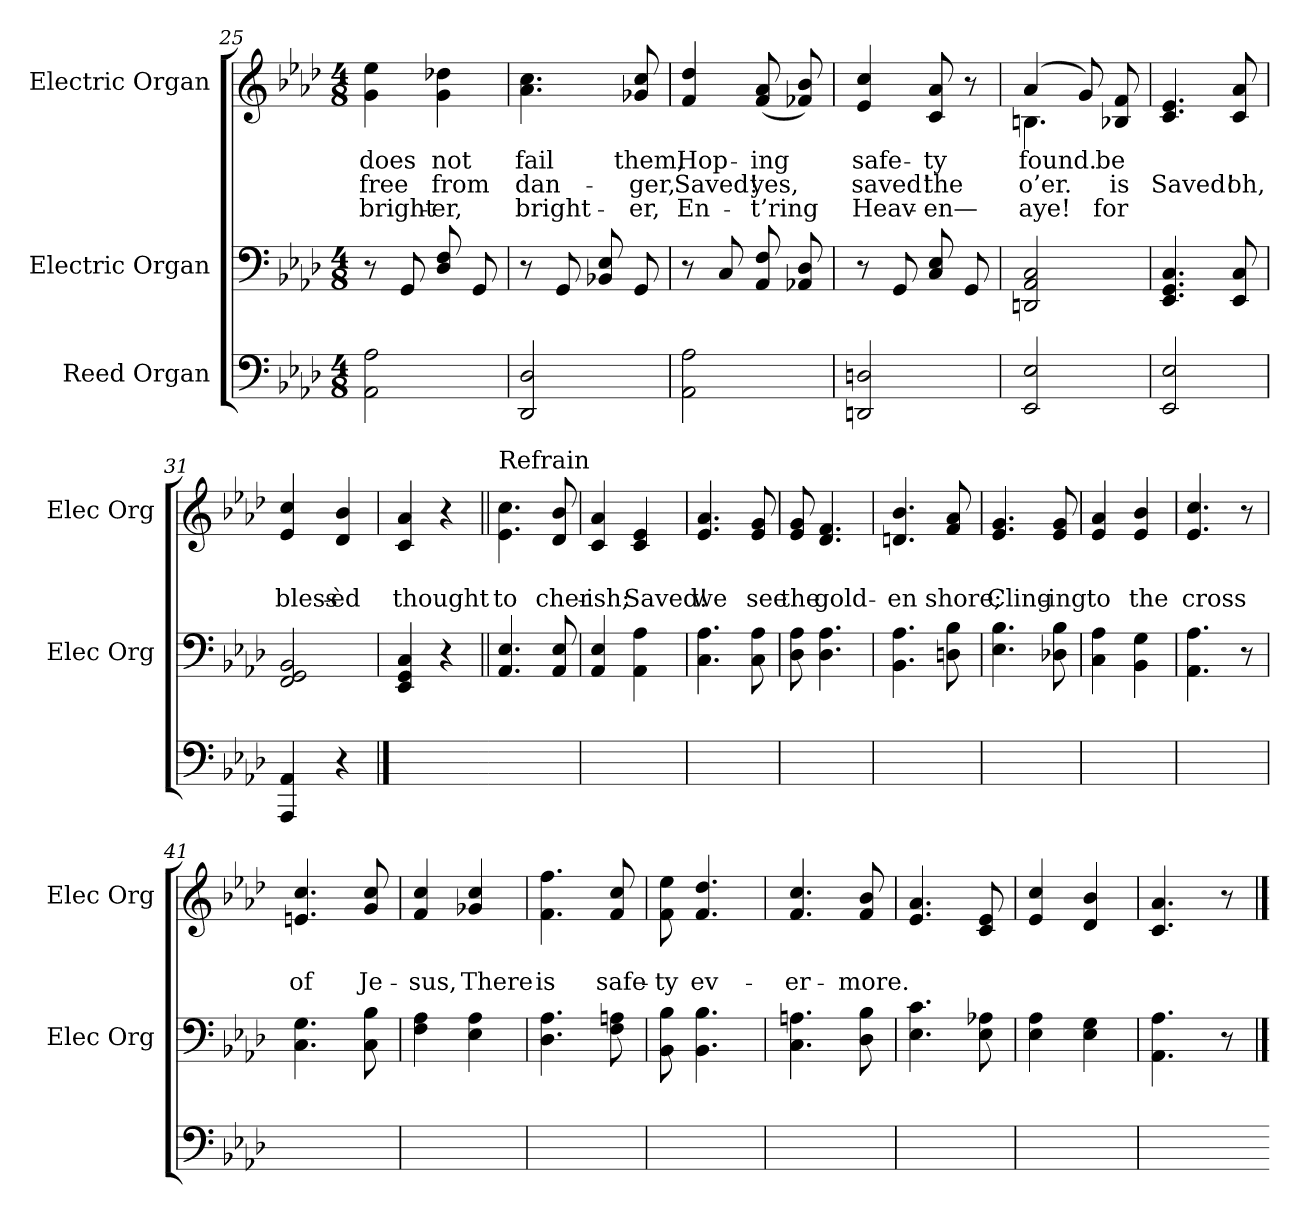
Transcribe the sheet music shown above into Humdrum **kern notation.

**kern	**kern	**kern	**text	**text	**text
*part3	*part2	*part1	*part1	*part1	*part1
*staff3	*staff2	*staff1	*staff1	*staff1	*staff1
*I"Reed Organ	*I"Electric Organ	*I"Electric Organ	*	*	*
*	*I'Elec Org	*I'Elec Org	*	*	*
*clefF4	*clefF4	*clefG2	*	*	*
*k[b-e-a-d-]	*k[b-e-a-d-]	*k[b-e-a-d-]	*	*	*
*A-:	*A-:	*A-:	*	*	*
*M4/8	*M4/8	*M4/8	*	*	*
=25	=25	=25	=25	=25	=25
2AA- 2A-	8r	4g 4ee-	does	free	bright-
.	8GG/	.	.	.	.
.	8D-/ 8F/	4g 4dd-X	not	from	-er,
.	8GG/	.	.	.	.
=26	=26	=26	=26	=26	=26
2DD- 2D-	8r	4.a- 4.cc	fail	dan-	bright-
.	8GG/	.	.	.	.
.	8BB-X/ 8E-/	.	.	.	.
.	8GG/	8g-X 8cc	them,	-ger,	-er,
=27	=27	=27	=27	=27	=27
2AA- 2A-	8r	4f 4dd-	Hop-	Saved!	En-
.	8C/	.	.	.	.
.	8AA-/ 8F/	(8f/ 8a-/	-ing	yes,	-t’ring
.	8AA-X/ 8D-/	8f-X/ 8b-/)	.	.	.
=28	=28	=28	=28	=28	=28
2DDn 2Dn	8r	4e- 4cc	safe-	saved!	Heav-
.	8GG/	.	.	.	.
.	8C/ 8E-/	8c 8a-	-ty	the	-en—
.	8GG/	8r	.	.	.
=29	=29	=29	=29	=29	=29
*	*	*^	*	*	*
2EE- 2E-	2DDn 2AA- 2C	(4a-/	4.Bn	found.	o’er.	aye!
.	.	8g)	.	.	.	.
.	.	8B- 8f	8ryy	be	is	for
*	*	*v	*v	*	*	*
=30	=30	=30	=30	=30	=30
2EE- 2E-	4.EE- 4.GG 4.C	4.c 4.e-	.	Saved!	.
.	8EE- 8C	8c 8a-	.	oh,	.
=31	=31	=31	=31	=31	=31
4AAA- 4AA-	2FF 2GG 2BB-	4e- 4cc	.	bless-	.
4r	.	4d- 4b-	.	-èd	.
==32	=32	=32	=32	=32	=32
2ryy	4EE- 4GG 4C	4c 4a-	.	thought	.
.	4r	4r	.	.	.
=33	=33||	=33||	=33||	=33||	=33||
!	!	!LO:TX:t=Refrain	!	!	!
2ryy	4.AA- 4.E-	4.e-\ 4.cc\	.	to	.
.	8AA- 8E-	8d- 8b-	.	cher-	.
=34	=34	=34	=34	=34	=34
2ryy	4AA- 4E-	4c 4a-	.	-ish;	.
.	4AA- 4A-	4c 4e-	.	Saved!	.
=35	=35	=35	=35	=35	=35
2ryy	4.C 4.A-	4.e- 4.a-	.	we	.
.	8C 8A-	8e- 8g	.	see	.
=36	=36	=36	=36	=36	=36
2ryy	8D- 8A-	8e- 8g	.	the	.
.	4.D- 4.A-	4.d- 4.f	.	gold-	.
=37	=37	=37	=37	=37	=37
2ryy	4.BB- 4.A-	4.dn 4.b-	.	-en	.
.	8Dn 8B-	8f 8a-	.	shore;	.
=38	=38	=38	=38	=38	=38
2ryy	4.E- 4.B-	4.e- 4.g	.	Cling-	.
.	8D-X 8B-	8e- 8g	.	-ing	.
=39	=39	=39	=39	=39	=39
2ryy	4C 4A-	4e- 4a-	.	to	.
.	4BB- 4G	4e- 4b-	.	the	.
=40	=40	=40	=40	=40	=40
2ryy	4.AA- 4.A-	4.e- 4.cc	.	cross	.
.	8r	8r	.	.	.
=41	=41	=41	=41	=41	=41
2ryy	4.C 4.G	4.en 4.cc	.	of	.
.	8C 8B-	8g 8cc	.	Je-	.
=42	=42	=42	=42	=42	=42
2ryy	4F 4A-	4f 4cc	.	-sus,	.
.	4E- 4A-	4g-X 4cc	.	There	.
=43	=43	=43	=43	=43	=43
2ryy	4.D- 4.A-	4.f 4.ff	.	is	.
.	8F 8An	8f 8cc	.	safe-	.
=44	=44	=44	=44	=44	=44
2ryy	8BB- 8B-	8f 8ee-	.	-ty	.
.	4.BB- 4.B-	4.f 4.dd-	.	ev-	.
=45	=45	=45	=45	=45	=45
2ryy	4.C 4.An	4.f 4.cc	.	-er-	.
.	8D- 8B-	8f 8b-	.	-more.	.
=46	=46	=46	=46	=46	=46
2ryy	4.E- 4.c	4.e- 4.a-	.	.	.
.	8E- 8A-X	8c 8e-	.	.	.
=47	=47	=47	=47	=47	=47
2ryy	4E- 4A-	4e- 4cc	.	.	.
.	4E- 4G	4d- 4b-	.	.	.
=48	=48	=48	=48	=48	=48
2ryy	4.AA- 4.A-	4.c 4.a-	.	.	.
.	8r	8r	.	.	.
=	==	==	==	==	==
*-	*-	*-	*-	*-	*-
